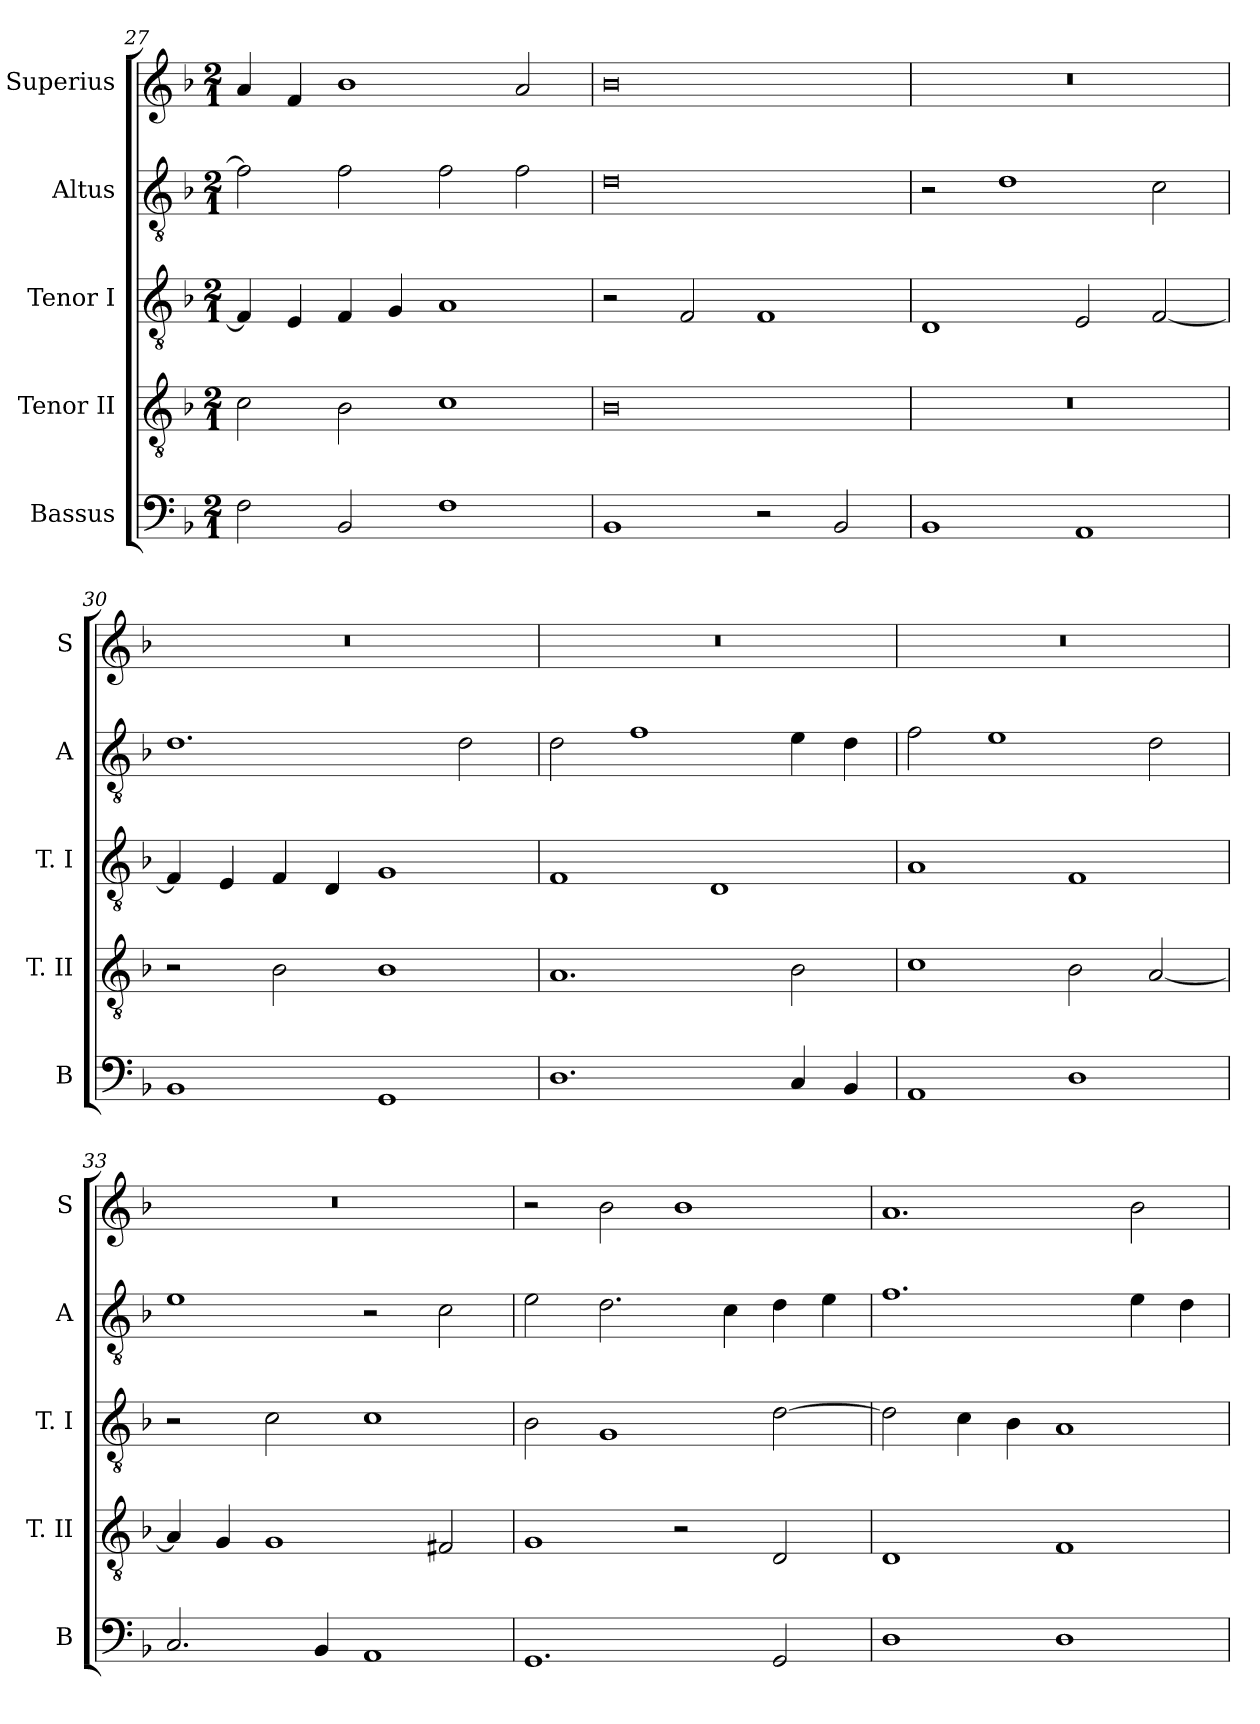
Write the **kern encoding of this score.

**kern	**kern	**kern	**kern	**kern
*part5	*part4	*part3	*part2	*part1
*staff5	*staff4	*staff3	*staff2	*staff1
*I"Bassus	*I"Tenor II	*I"Tenor I	*I"Altus	*I"Superius
*I'B	*I'T. II	*I'T. I	*I'A	*I'S
*clefF4	*clefGv2	*clefGv2	*clefGv2	*clefG2
*k[b-]	*k[b-]	*k[b-]	*k[b-]	*k[b-]
*F:	*F:	*F:	*F:	*F:
*M2/1	*M2/1	*M2/1	*M2/1	*M2/1
=27	=27	=27	=27	=27
2F	2c	4F]	2f]	4a
.	.	4E	.	4f
2BB-	2B-	4F	2f	1b-
.	.	4G	.	.
1F	1c	1A	2f	.
.	.	.	2f	2a
=28	=28	=28	=28	=28
1BB-	0B-	2r	0d	0b-
.	.	2F	.	.
2r	.	1F	.	.
2BB-	.	.	.	.
=29	=29	=29	=29	=29
1BB-	0r	1D	2r	0r
.	.	.	1d	.
1AA	.	2E	.	.
.	.	[2F	2c	.
=30	=30	=30	=30	=30
1BB-	2r	4F]	1.d	0r
.	.	4E	.	.
.	2B-	4F	.	.
.	.	4D	.	.
1GG	1B-	1G	.	.
.	.	.	2d	.
=31	=31	=31	=31	=31
1.D	1.A	1F	2d	0r
.	.	.	1f	.
.	.	1D	.	.
4C	2B-	.	4e	.
4BB-	.	.	4d	.
=32	=32	=32	=32	=32
1AA	1c	1A	2f	0r
.	.	.	1e	.
1D	2B-	1F	.	.
.	[2A	.	2d	.
=33	=33	=33	=33	=33
2.C	4A]	2r	1e	0r
.	4G	.	.	.
.	1G	2c	.	.
4BB-	.	.	.	.
1AA	.	1c	2r	.
.	2F#X	.	2c	.
=34	=34	=34	=34	=34
1.GG	1G	2B-	2e	2r
.	.	1G	2.d	2b-
.	2r	.	.	1b-
.	.	.	4c	.
2GG	2D	[2d	4d	.
.	.	.	4e	.
=35	=35	=35	=35	=35
1D	1D	2d]	1.f	1.a
.	.	4c	.	.
.	.	4B-	.	.
1D	1F	1A	.	.
.	.	.	4e	2b-
.	.	.	4d	.
=	=	=	=	=
*-	*-	*-	*-	*-
